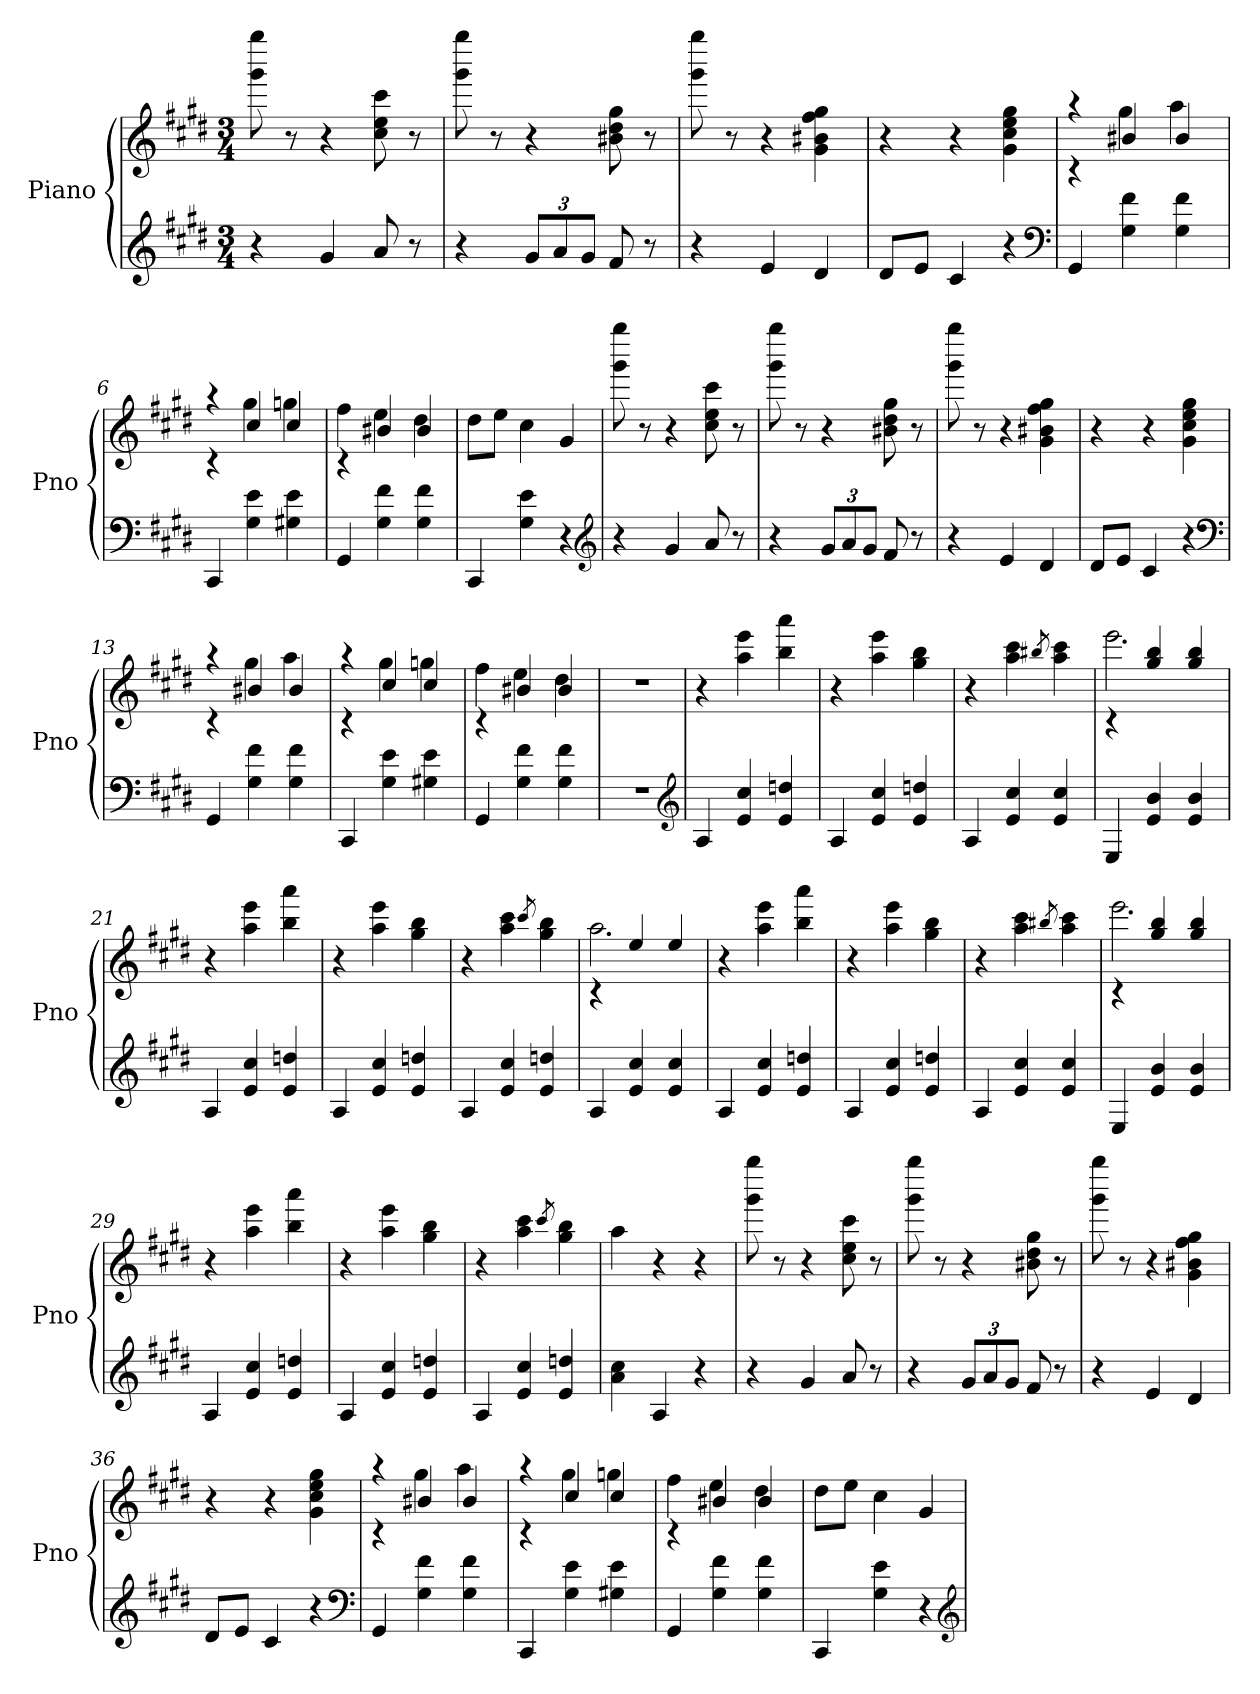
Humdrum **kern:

**kern	**kern
*part1	*part1
*staff2	*staff1
*I"Piano	*
*I'Pno	*
*clefG2	*clefG2
*k[f#c#g#d#]	*k[f#c#g#d#]
*c#:	*c#:
*M3/4	*M3/4
=1	=1
4r	8ggg# 8gggg#
.	8r
4g#	4r
8a	8cc# 8ee 8ccc#
8r	8r
=2	=2
4r	8ggg# 8gggg#
.	8r
12g#L	4r
12a	.
12g#J	.
8f#	8b#X 8dd# 8gg#
8r	8r
=3	=3
4r	8ggg# 8gggg#
.	8r
4e	4r
4d#	4g# 4b#X 4ff# 4gg#
=4	=4
8d#L	4r
8eJ	.
4c#	4r
4r	4g# 4cc# 4ee 4gg#
*clefF4	*
=5	=5
*	*^
4GG#	4rc	4raa
4G# 4f#	4b#X	4gg#
4G# 4f#	4b#	4aa
=6	=6	=6
4CC#	4rc	4raa
4G# 4e	4cc#	4gg#
4G#X 4e	4cc#	4ggn
=7	=7	=7
4GG#	4rc	4ff#
4G# 4f#	4b#X	4ee
4G# 4f#	4b#	4dd#
*	*v	*v
=8	=8
4CC#	8dd#L
.	8eeJ
4G# 4e	4cc#
4r	4g#
*clefG2	*
=9	=9
4r	8ggg# 8gggg#
.	8r
4g#	4r
8a	8cc# 8ee 8ccc#
8r	8r
=10	=10
4r	8ggg# 8gggg#
.	8r
12g#L	4r
12a	.
12g#J	.
8f#	8b#X 8dd# 8gg#
8r	8r
=11	=11
4r	8ggg# 8gggg#
.	8r
4e	4r
4d#	4g# 4b#X 4ff# 4gg#
=12	=12
8d#L	4r
8eJ	.
4c#	4r
4r	4g# 4cc# 4ee 4gg#
*clefF4	*
=13	=13
*	*^
4GG#	4rc	4raa
4G# 4f#	4b#X	4gg#
4G# 4f#	4b#	4aa
=14	=14	=14
4CC#	4rc	4raa
4G# 4e	4cc#	4gg#
4G#X 4e	4cc#	4ggn
=15	=15	=15
4GG#	4rc	4ff#
4G# 4f#	4b#X	4ee
4G# 4f#	4b#	4dd#
*	*v	*v
=16	=16
2.r	2.r
*clefG2	*
=17	=17
4A	4r
4e 4cc#	4aa 4eee
4e 4ddn	4bb 4aaa
=18	=18
4A	4r
4e 4cc#	4aa 4eee
4e 4ddn	4gg# 4bb
=19	=19
4A	4r
4e 4cc#	4aa 4ccc#
.	8qbb#X/
4e 4cc#	4aa 4ccc#
=20	=20
*	*^
4E	4rc	2.eee
4e 4b	4gg# 4bb	.
4e 4b	4gg# 4bb	.
*	*v	*v
=21	=21
4A	4r
4e 4cc#	4aa 4eee
4e 4ddn	4bb 4aaa
=22	=22
4A	4r
4e 4cc#	4aa 4eee
4e 4ddn	4gg# 4bb
=23	=23
4A	4r
4e 4cc#	4aa 4ccc#
.	8qccc#/
4e 4ddn	4gg# 4bb
=24	=24
*	*^
4A	4rc	2.aa
4e 4cc#	4ee	.
4e 4cc#	4ee	.
*	*v	*v
=25	=25
4A	4r
4e 4cc#	4aa 4eee
4e 4ddn	4bb 4aaa
=26	=26
4A	4r
4e 4cc#	4aa 4eee
4e 4ddn	4gg# 4bb
=27	=27
4A	4r
4e 4cc#	4aa 4ccc#
.	8qbb#X/
4e 4cc#	4aa 4ccc#
=28	=28
*	*^
4E	4rc	2.eee
4e 4b	4gg# 4bb	.
4e 4b	4gg# 4bb	.
*	*v	*v
=29	=29
4A	4r
4e 4cc#	4aa 4eee
4e 4ddn	4bb 4aaa
=30	=30
4A	4r
4e 4cc#	4aa 4eee
4e 4ddn	4gg# 4bb
=31	=31
4A	4r
4e 4cc#	4aa 4ccc#
.	8qccc#/
4e 4ddn	4gg# 4bb
=32	=32
4a 4cc#	4aa
4A	4r
4r	4r
=33	=33
4r	8ggg# 8gggg#
.	8r
4g#	4r
8a	8cc# 8ee 8ccc#
8r	8r
=34	=34
4r	8ggg# 8gggg#
.	8r
12g#L	4r
12a	.
12g#J	.
8f#	8b#X 8dd# 8gg#
8r	8r
=35	=35
4r	8ggg# 8gggg#
.	8r
4e	4r
4d#	4g# 4b#X 4ff# 4gg#
=36	=36
8d#L	4r
8eJ	.
4c#	4r
4r	4g# 4cc# 4ee 4gg#
*clefF4	*
=37	=37
*	*^
4GG#	4rc	4raa
4G# 4f#	4b#X	4gg#
4G# 4f#	4b#	4aa
=38	=38	=38
4CC#	4rc	4raa
4G# 4e	4cc#	4gg#
4G#X 4e	4cc#	4ggn
=39	=39	=39
4GG#	4rc	4ff#
4G# 4f#	4b#X	4ee
4G# 4f#	4b#	4dd#
*	*v	*v
=40	=40
4CC#	8dd#L
.	8eeJ
4G# 4e	4cc#
4r	4g#
*clefG2	*
=	=
*-	*-
